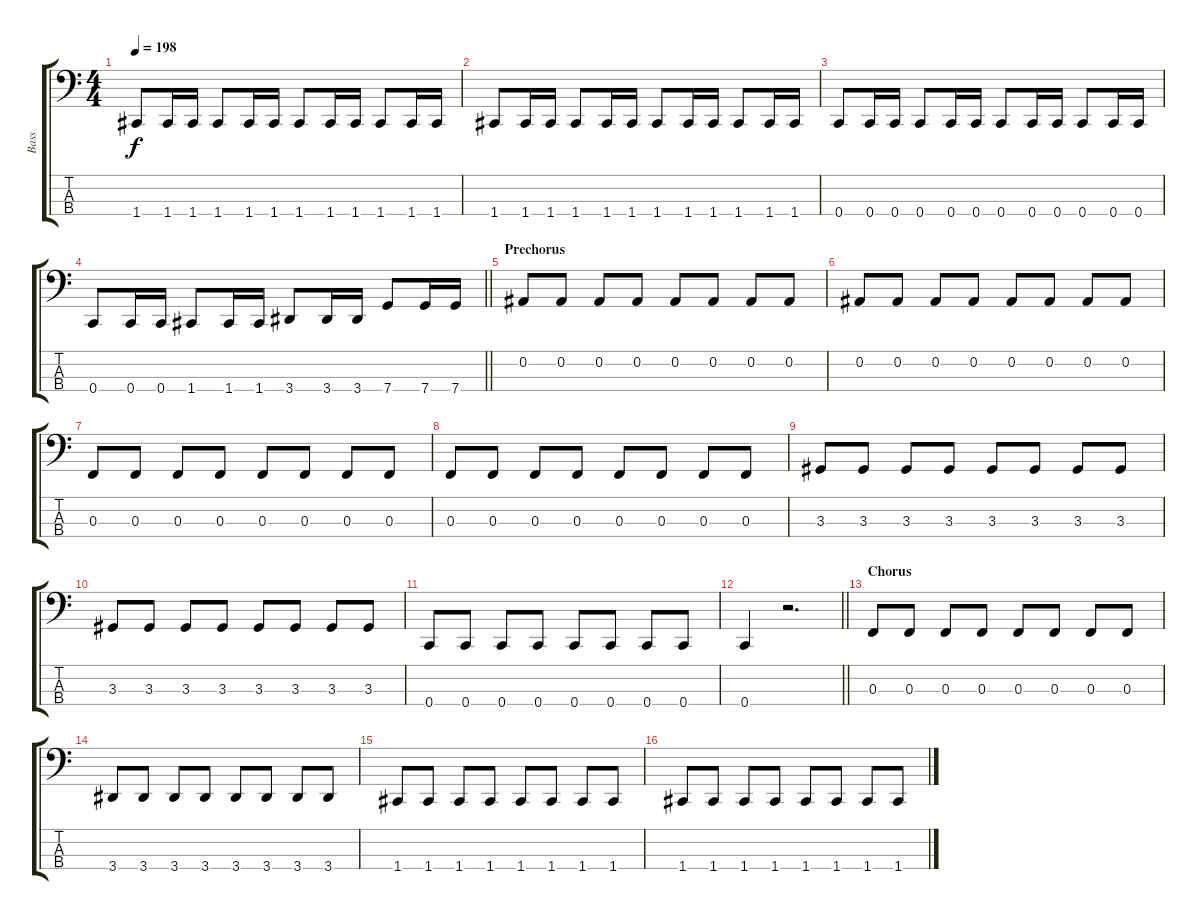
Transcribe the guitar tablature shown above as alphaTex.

\track ("Bass" "Bass") {instrument electricbasspick}
\staff {score tabs}
\tuning (Eb2 Bb1 F1 C1) {hide}
\ts (4 4)
\tempo 198
\clef f4
\ks c
1.4.8{dy f} 1.4.16 1.4.16 1.4.8 1.4.16 1.4.16 1.4.8 1.4.16 1.4.16 1.4.8 1.4.16 1.4.16 |
1.4.8 1.4.16 1.4.16 1.4.8 1.4.16 1.4.16 1.4.8 1.4.16 1.4.16 1.4.8 1.4.16 1.4.16 |
0.4.8 0.4.16 0.4.16 0.4.8 0.4.16 0.4.16 0.4.8 0.4.16 0.4.16 0.4.8 0.4.16 0.4.16 |
\barLineRight lightlight
0.4.8 0.4.16 0.4.16 1.4.8 1.4.16 1.4.16 3.4.8 3.4.16 3.4.16 7.4.8 7.4.16 7.4.16 |
\section ("" "Prechorus")
0.2.8 0.2.8 0.2.8 0.2.8 0.2.8 0.2.8 0.2.8 0.2.8 |
0.2.8 0.2.8 0.2.8 0.2.8 0.2.8 0.2.8 0.2.8 0.2.8 |
0.3.8 0.3.8 0.3.8 0.3.8 0.3.8 0.3.8 0.3.8 0.3.8 |
0.3.8 0.3.8 0.3.8 0.3.8 0.3.8 0.3.8 0.3.8 0.3.8 |
3.3.8 3.3.8 3.3.8 3.3.8 3.3.8 3.3.8 3.3.8 3.3.8 |
3.3.8 3.3.8 3.3.8 3.3.8 3.3.8 3.3.8 3.3.8 3.3.8 |
0.4.8 0.4.8 0.4.8 0.4.8 0.4.8 0.4.8 0.4.8 0.4.8 |
\barLineRight lightlight
0.4.4 r.2{d} |
\section ("" "Chorus")
0.3.8 0.3.8 0.3.8 0.3.8 0.3.8 0.3.8 0.3.8 0.3.8 |
3.4.8 3.4.8 3.4.8 3.4.8 3.4.8 3.4.8 3.4.8 3.4.8 |
1.4.8 1.4.8 1.4.8 1.4.8 1.4.8 1.4.8 1.4.8 1.4.8 |
1.4.8 1.4.8 1.4.8 1.4.8 1.4.8 1.4.8 1.4.8 1.4.8
